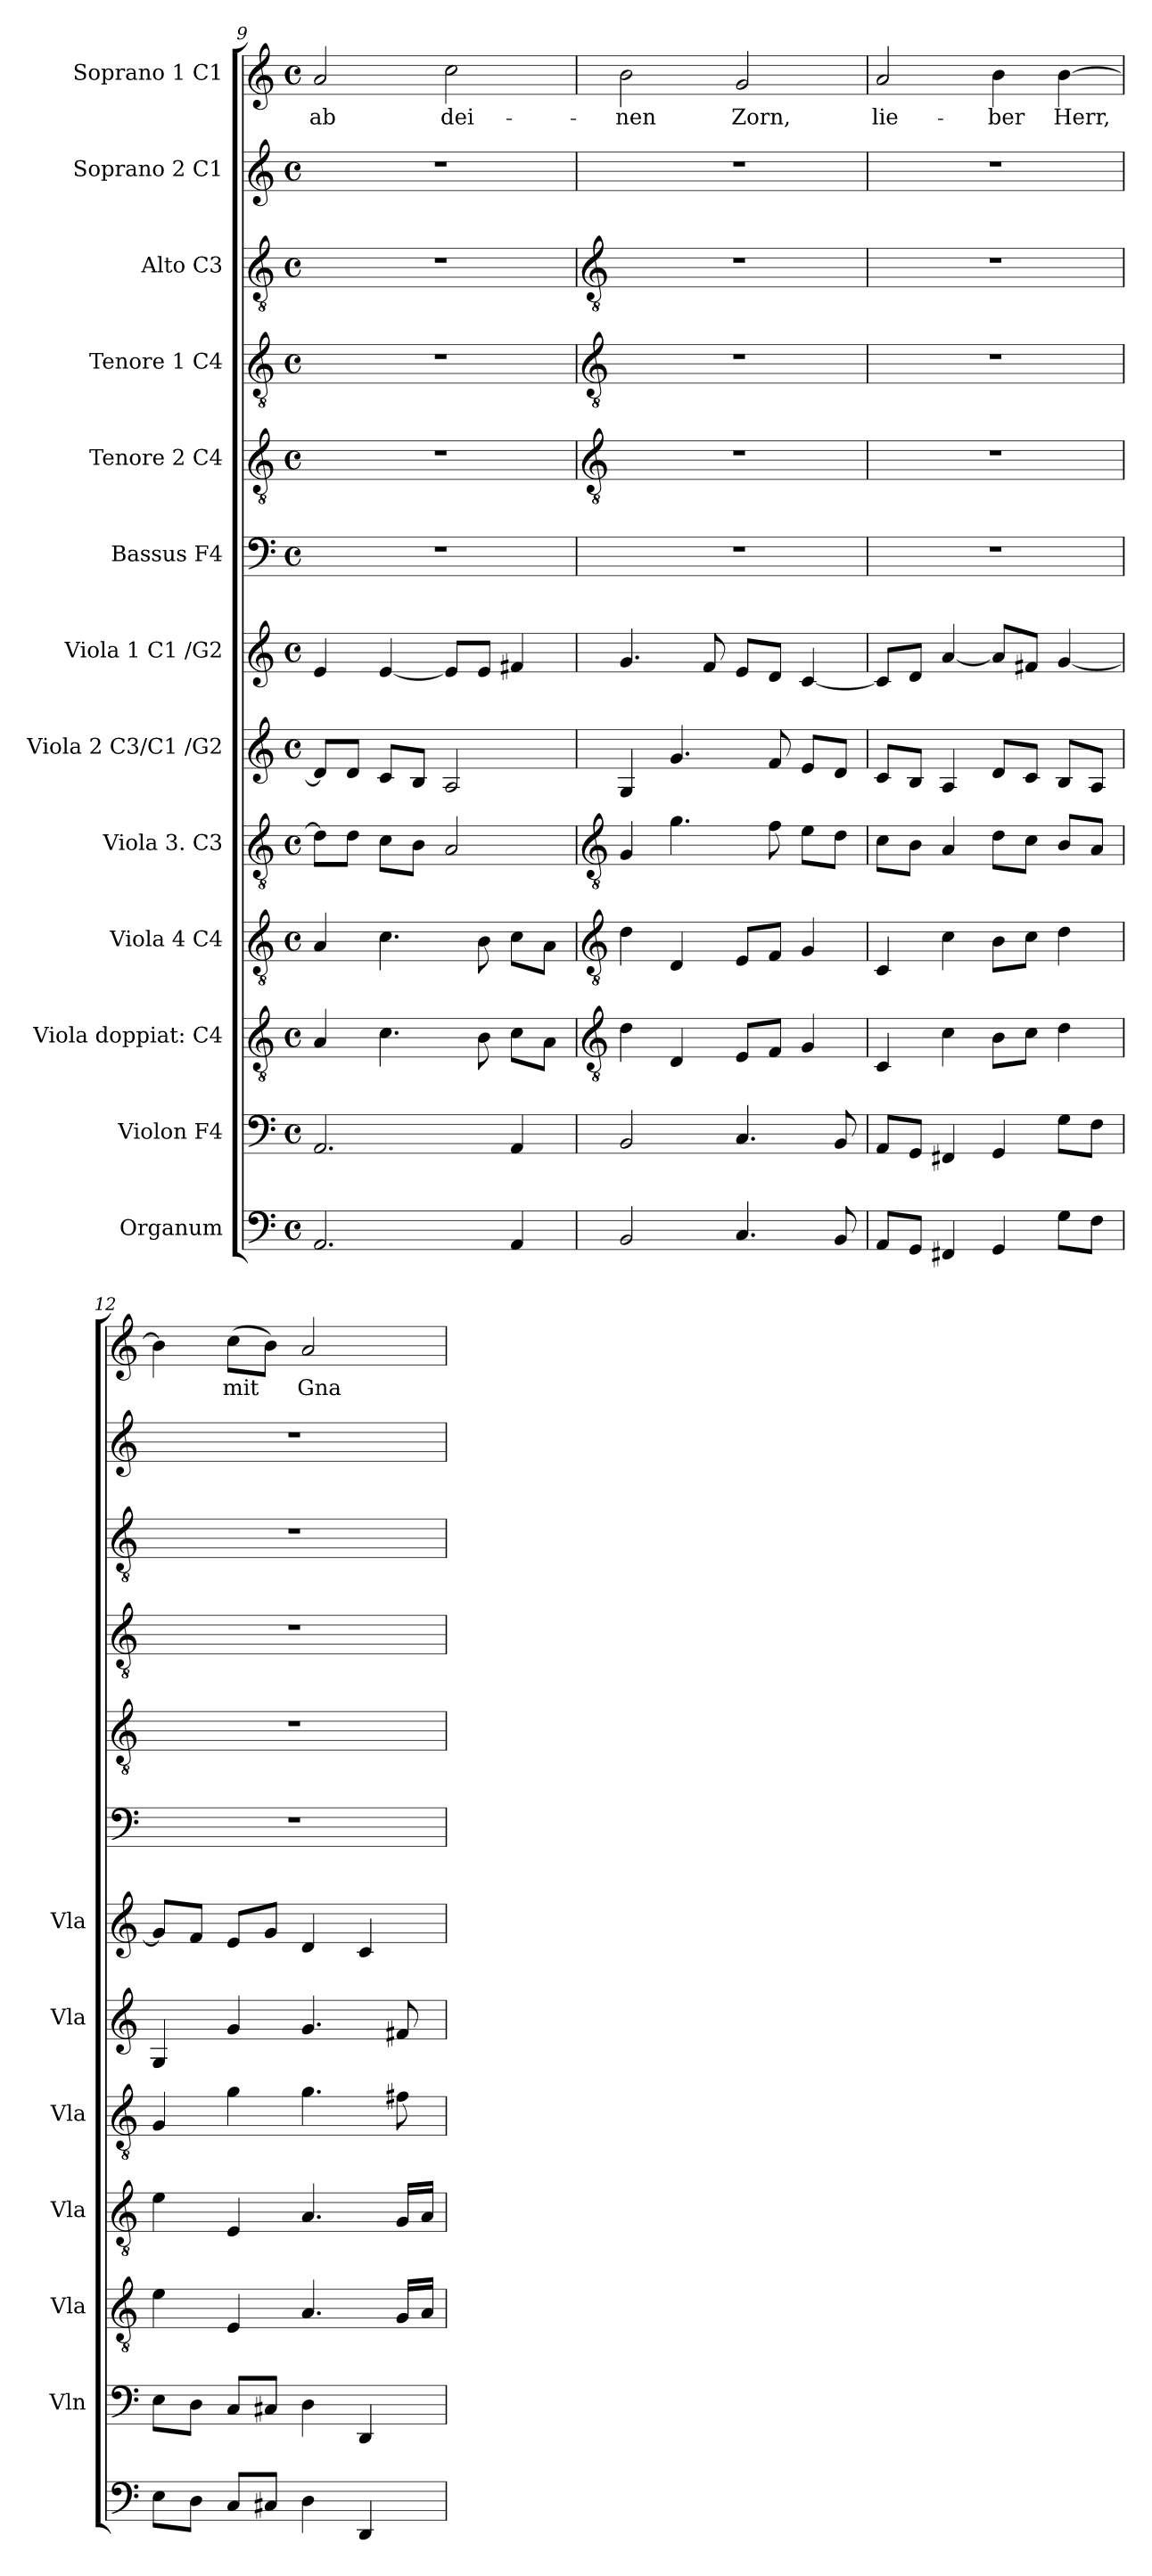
**kern	**kern	**kern	**kern	**kern	**kern	**kern	**kern	**kern	**kern	**kern	**kern	**kern	**text
*part13	*part12	*part11	*part10	*part9	*part8	*part7	*part6	*part5	*part4	*part3	*part2	*part1	*part1
*staff13	*staff12	*staff11	*staff10	*staff9	*staff8	*staff7	*staff6	*staff5	*staff4	*staff3	*staff2	*staff1	*staff1
*I"Organum	*I"Violon  F4	*I"Viola doppiat:  C4	*I"Viola 4  C4	*I"Viola 3.  C3	*I"Viola 2  C3/C1 /G2	*I"Viola 1  C1 /G2	*I"Bassus  F4	*I"Tenore 2  C4	*I"Tenore 1  C4	*I"Alto  C3	*I"Soprano 2  C1	*I"Soprano 1  C1	*
*	*I'Vln	*I'Vla	*I'Vla	*I'Vla	*I'Vla	*I'Vla	*	*	*	*	*	*	*
*clefF4	*clefF4	*clefGv2	*clefGv2	*clefGv2	*clefG2	*clefG2	*clefF4	*clefGv2	*clefGv2	*clefGv2	*clefG2	*clefG2	*
*k[]	*k[]	*k[]	*k[]	*k[]	*k[]	*k[]	*k[]	*k[]	*k[]	*k[]	*k[]	*k[]	*
*C:	*C:	*C:	*C:	*C:	*C:	*C:	*C:	*C:	*C:	*C:	*C:	*C:	*
*M4/4	*M4/4	*M4/4	*M4/4	*M4/4	*M4/4	*M4/4	*M4/4	*M4/4	*M4/4	*M4/4	*M4/4	*M4/4	*
*met(c)	*met(c)	*met(c)	*met(c)	*met(c)	*met(c)	*met(c)	*met(c)	*met(c)	*met(c)	*met(c)	*met(c)	*met(c)	*
=9	=9	=9	=9	=9	=9	=9	=9	=9	=9	=9	=9	=9	=9
!	!	!	!	!	!	!	!	!	!	!	!	!	!LO:LY:b
2.AA/	2.AA/	4A/	4A/	8d\L]	8d/L]	4e/	1r	1r	1r	1r	1r	2a/	ab
.	.	.	.	8d\J	8d/J	.	.	.	.	.	.	.	.
.	.	4.c\	4.c\	8c\L	8c/L	[4e/	.	.	.	.	.	.	.
.	.	.	.	8B\J	8B/J	.	.	.	.	.	.	.	.
!	!	!	!	!	!	!	!	!	!	!	!	!	!LO:LY:b
.	.	.	.	2A/	2A/	8e/L]	.	.	.	.	.	2cc\	dei-
.	.	8B\	8B\	.	.	8e/J	.	.	.	.	.	.	.
4AA/	4AA/	8c\L	8c\L	.	.	4f#X/	.	.	.	.	.	.	.
.	.	8A\J	8A\J	.	.	.	.	.	.	.	.	.	.
!!LO:LB:g=z
=10	=10	=10	=10	=10	=10	=10	=10	=10	=10	=10	=10	=10	=10
*	*	*clefGv2	*clefGv2	*clefGv2	*	*	*	*clefGv2	*clefGv2	*clefGv2	*	*	*
!	!	!	!	!	!	!	!	!	!	!	!	!	!LO:LY:b
2BB/	2BB/	4d\	4d\	4G/	4G/	4.g/	1r	1r	1r	1r	1r	2b\	-nen
.	.	4D/	4D/	4.g\	4.g/	.	.	.	.	.	.	.	.
.	.	.	.	.	.	8f/	.	.	.	.	.	.	.
!	!	!	!	!	!	!	!	!	!	!	!	!	!LO:LY:b
4.C/	4.C/	8E/L	8E/L	.	.	8e/L	.	.	.	.	.	2g/	Zorn,
.	.	8F/J	8F/J	8f\	8f/	8d/J	.	.	.	.	.	.	.
.	.	4G/	4G/	8e\L	8e/L	[4c/	.	.	.	.	.	.	.
8BB/	8BB/	.	.	8d\J	8d/J	.	.	.	.	.	.	.	.
=11	=11	=11	=11	=11	=11	=11	=11	=11	=11	=11	=11	=11	=11
!	!	!	!	!	!	!	!	!	!	!	!	!	!LO:LY:b
8AA/L	8AA/L	4C/	4C/	8c\L	8c/L	8c/L]	1r	1r	1r	1r	1r	2a/	lie-
8GG/J	8GG/J	.	.	8B\J	8B/J	8d/J	.	.	.	.	.	.	.
4FF#X/	4FF#X/	4c\	4c\	4A/	4A/	[4a/	.	.	.	.	.	.	.
!	!	!	!	!	!	!	!	!	!	!	!	!	!LO:LY:b
4GG/	4GG/	8B\L	8B\L	8d\L	8d/L	8a/L]	.	.	.	.	.	4b\	-ber
.	.	8c\J	8c\J	8c\J	8c/J	8f#X/J	.	.	.	.	.	.	.
!	!	!	!	!	!	!	!	!	!	!	!	!	!LO:LY:b
8G\L	8G\L	4d\	4d\	8B/L	8B/L	[4g/	.	.	.	.	.	[4b\	Herr,
8F\J	8F\J	.	.	8A/J	8A/J	.	.	.	.	.	.	.	.
=12	=12	=12	=12	=12	=12	=12	=12	=12	=12	=12	=12	=12	=12
8E\L	8E\L	4e\	4e\	4G/	4G/	8g/L]	1r	1r	1r	1r	1r	4b\]	.
8D\J	8D\J	.	.	.	.	8f/J	.	.	.	.	.	.	.
!	!	!	!	!	!	!	!	!	!	!	!	!	!LO:LY:b
8C/L	8C/L	4E/	4E/	4g\	4g/	8e/L	.	.	.	.	.	(>8cc\L	mit
8C#X/J	8C#X/J	.	.	.	.	8g/J	.	.	.	.	.	8b\J)	.
!	!	!	!	!	!	!	!	!	!	!	!	!	!LO:LY:b
4D\	4D\	4.A/	4.A/	4.g\	4.g/	4d/	.	.	.	.	.	2a/	Gna-
4DD/	4DD/	.	.	.	.	4c/	.	.	.	.	.	.	.
.	.	16G/LL	16G/LL	8f#X\	8f#X/	.	.	.	.	.	.	.	.
.	.	16A/JJ	16A/JJ	.	.	.	.	.	.	.	.	.	.
=	=	=	=	=	=	=	=	=	=	=	=	=	=
*-	*-	*-	*-	*-	*-	*-	*-	*-	*-	*-	*-	*-	*-
